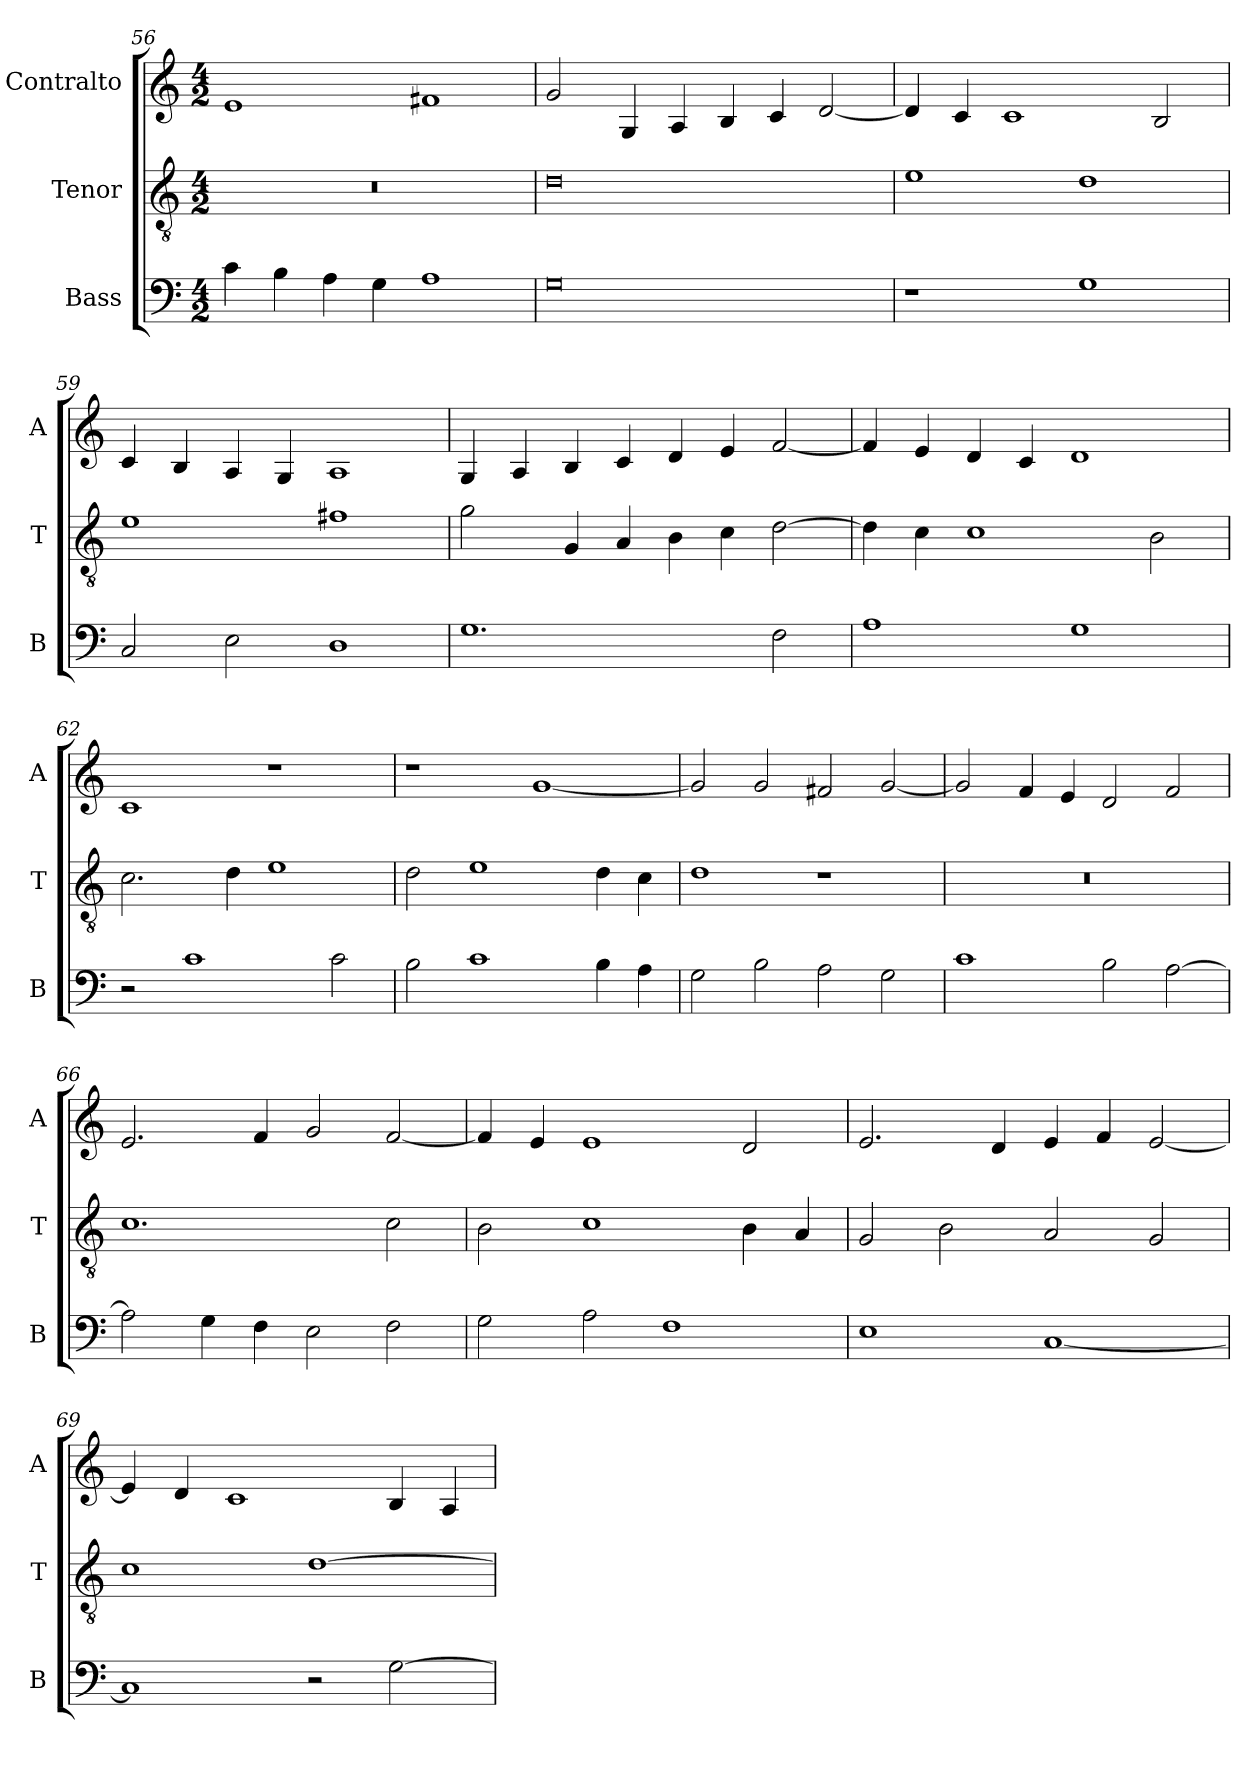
**kern	**kern	**kern
*part3	*part2	*part1
*staff3	*staff2	*staff1
*I"Bass	*I"Tenor	*I"Contralto
*I'B	*I'T	*I'A
*clefF4	*clefGv2	*clefG2
*k[]	*k[]	*k[]
*G:mix	*G:mix	*G:mix
*M4/2	*M4/2	*M4/2
=56	=56	=56
4c	0r	1e
4B	.	.
4A	.	.
4G	.	.
1A	.	1f#X
=57	=57	=57
0G	0d	2g
.	.	4G
.	.	4A
.	.	4B
.	.	4c
.	.	[2d
=58	=58	=58
1r	1e	4d]
.	.	4c
.	.	1c
1G	1d	.
.	.	2B
=59	=59	=59
2C	1e	4c
.	.	4B
2E	.	4A
.	.	4G
1D	1f#X	1A
=60	=60	=60
1.G	2g	4G
.	.	4A
.	4G	4B
.	4A	4c
.	4B	4d
.	4c	4e
2F	[2d	[2f
=61	=61	=61
1A	4d]	4f]
.	4c	4e
.	1c	4d
.	.	4c
1G	.	1d
.	2B	.
=62	=62	=62
2r	2.c	1c
1c	.	.
.	4d	.
.	1e	1r
2c	.	.
=63	=63	=63
2B	2d	1r
1c	1e	.
.	.	[1g
4B	4d	.
4A	4c	.
=64	=64	=64
2G	1d	2g]
2B	.	2g
2A	1r	2f#X
2G	.	[2g
=65	=65	=65
1c	0r	2g]
.	.	4f
.	.	4e
2B	.	2d
[2A	.	2f
=66	=66	=66
2A]	1.c	2.e
4G	.	.
4F	.	4f
2E	.	2g
2F	2c	[2f
=67	=67	=67
2G	2B	4f]
.	.	4e
2A	1c	1e
1F	.	.
.	4B	2d
.	4A	.
=68	=68	=68
1E	2G	2.e
.	2B	.
.	.	4d
[1C	2A	4e
.	.	4f
.	2G	[2e
=69	=69	=69
1C]	1c	4e]
.	.	4d
.	.	1c
2r	[1d	.
[2G	.	4B
.	.	4A
=	=	=
*-	*-	*-
